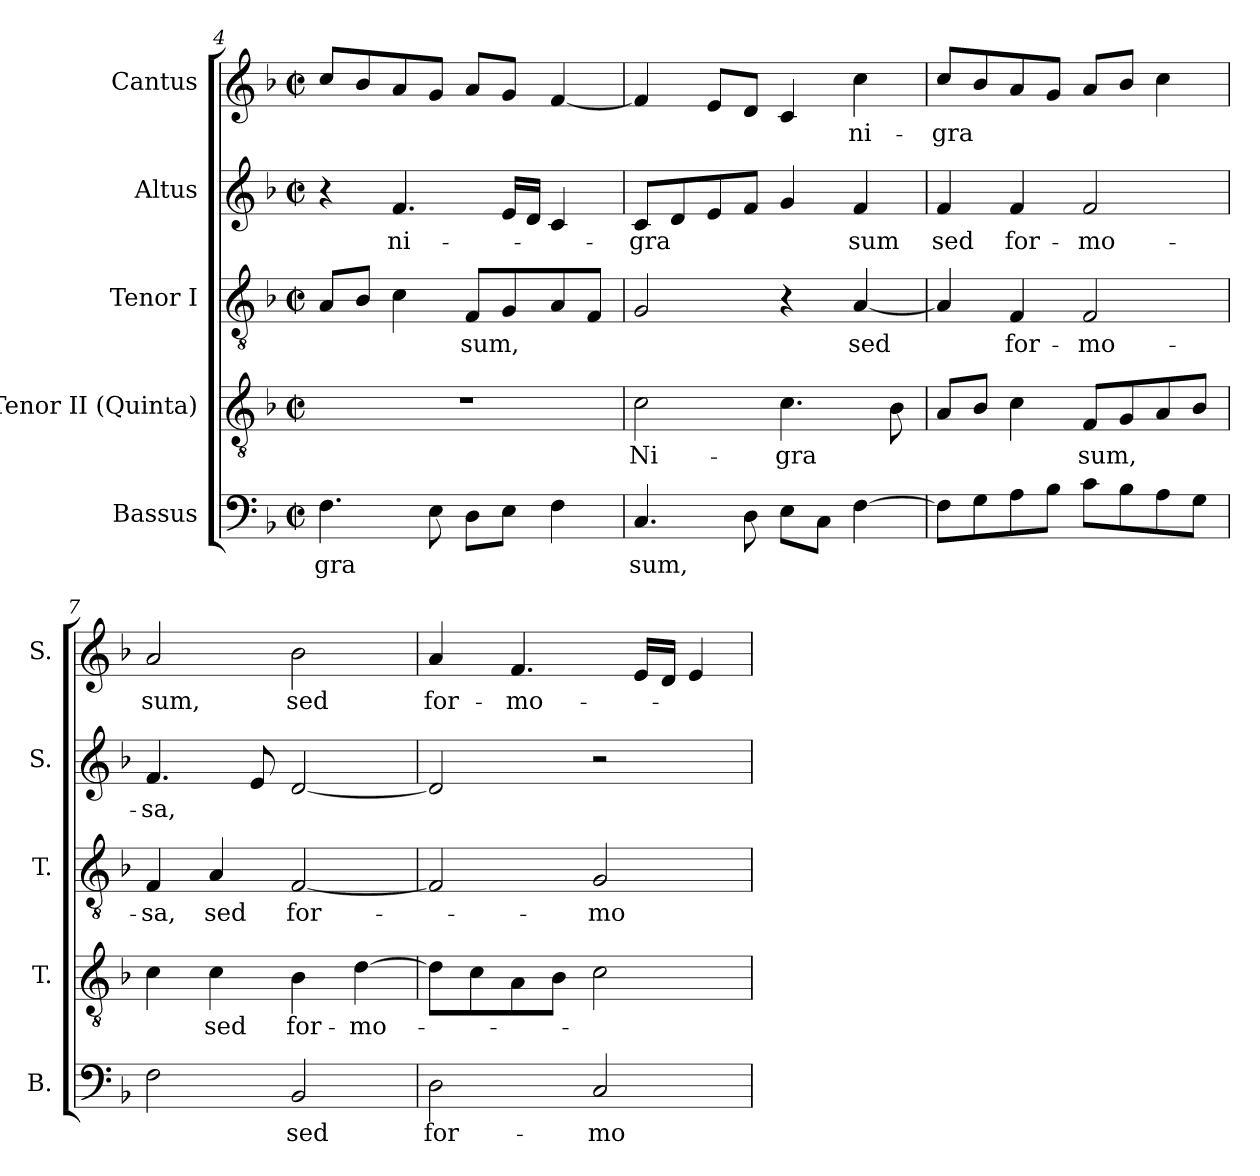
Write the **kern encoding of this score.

**kern	**text	**kern	**text	**kern	**text	**kern	**text	**kern	**text
*part5	*part5	*part4	*part4	*part3	*part3	*part2	*part2	*part1	*part1
*staff5	*staff5	*staff4	*staff4	*staff3	*staff3	*staff2	*staff2	*staff1	*staff1
*I"Bassus	*	*I"Tenor II (Quinta)	*	*I"Tenor I	*	*I"Altus	*	*I"Cantus	*
*I'B.	*	*I'T.	*	*I'T.	*	*I'S.	*	*I'S.	*
*clefF4	*	*clefGv2	*	*clefGv2	*	*clefG2	*	*clefG2	*
*	*	*ITrd7c12	*	*ITrd7c12	*	*	*	*	*
*k[b-]	*	*k[b-]	*	*k[b-]	*	*k[b-]	*	*k[b-]	*
*F:	*	*F:	*	*F:	*	*F:	*	*F:	*
*M2/2	*	*M2/2	*	*M2/2	*	*M2/2	*	*M2/2	*
*met(c|)	*	*met(c|)	*	*met(c|)	*	*met(c|)	*	*met(c|)	*
=4	=4	=4	=4	=4	=4	=4	=4	=4	=4
!	!LO:LY:b:color=#000000	!	!	!	!	!	!	!	!
4.Fi\	-gra	1r	.	8AAi/L	.	4r	.	8cci/L	.
.	.	.	.	8BB-i/J	.	.	.	8b-i/	.
!	!	!	!	!	!	!	!LO:LY:b:color=#000000	!	!
.	.	.	.	4Ci\	.	4.fi/	ni-	8ai/	.
8Ei\	.	.	.	.	.	.	.	8gi/J	.
!	!	!	!	!	!LO:LY:b:color=#000000	!	!	!	!
8Di\L	.	.	.	8FFi/L	sum,	.	.	8ai/L	.
8Ei\J	.	.	.	8GGi/	.	16ei/LL	.	8gi/J	.
.	.	.	.	.	.	16di/JJ	.	.	.
4Fi\	.	.	.	8AAi/	.	4ci/	.	[<4fi/	.
.	.	.	.	8FFi/J	.	.	.	.	.
!!LO:LB:g=z
=5	=5	=5	=5	=5	=5	=5	=5	=5	=5
!	!LO:LY:b:color=#000000	!	!	!	!	!	!	!	!
!	!	!	!LO:LY:b:color=#000000	!	!	!	!	!	!
!	!	!	!	!	!	!	!LO:LY:b:color=#000000	!	!
4.Ci/	sum,	2Ci\	Ni-	2GGi/	.	8ci/L	-gra	4fi/]	.
.	.	.	.	.	.	8di/	.	.	.
.	.	.	.	.	.	8ei/	.	8ei/L	.
8Di\	.	.	.	.	.	8fi/J	.	8di/J	.
!	!	!	!LO:LY:b:color=#000000	!	!	!	!	!	!
8Ei\L	.	4.Ci\	-gra	4r	.	4gi/	.	4ci/	.
8Ci\J	.	.	.	.	.	.	.	.	.
!	!	!	!	!	!LO:LY:b:color=#000000	!	!	!	!
!	!	!	!	!	!	!	!LO:LY:b:color=#000000	!	!
!	!	!	!	!	!	!	!	!	!LO:LY:b:color=#000000
[>4Fi\	.	.	.	[<4AAi/	sed	4fi/	sum	4cci\	ni-
.	.	8BB-i\	.	.	.	.	.	.	.
=6	=6	=6	=6	=6	=6	=6	=6	=6	=6
!	!	!	!	!	!	!	!LO:LY:b:color=#000000	!	!
!	!	!	!	!	!	!	!	!	!LO:LY:b:color=#000000
8Fi\L]	.	8AAi/L	.	4AAi/]	.	4fi/	sed	8cci/L	-gra
8Gi\	.	8BB-i/J	.	.	.	.	.	8b-i/	.
!	!	!	!	!	!LO:LY:b:color=#000000	!	!	!	!
!	!	!	!	!	!	!	!LO:LY:b:color=#000000	!	!
8Ai\	.	4Ci\	.	4FFi/	for-	4fi/	for-	8ai/	.
8B-i\J	.	.	.	.	.	.	.	8gi/J	.
!	!	!	!LO:LY:b:color=#000000	!	!	!	!	!	!
!	!	!	!	!	!LO:LY:b:color=#000000	!	!	!	!
!	!	!	!	!	!	!	!LO:LY:b:color=#000000	!	!
8ci\L	.	8FFi/L	sum,	2FFi/	-mo-	2fi/	-mo-	8ai/L	.
8B-i\	.	8GGi/	.	.	.	.	.	8b-i/J	.
8Ai\	.	8AAi/	.	.	.	.	.	4cci\	.
8Gi\J	.	8BB-i/J	.	.	.	.	.	.	.
=7	=7	=7	=7	=7	=7	=7	=7	=7	=7
!	!	!	!	!	!LO:LY:b:color=#000000	!	!	!	!
!	!	!	!	!	!	!	!LO:LY:b:color=#000000	!	!
!	!	!	!	!	!	!	!	!	!LO:LY:b:color=#000000
2Fi\	.	4Ci\	.	4FFi/	-sa,	4.fi/	-sa,	2ai/	sum,
!	!	!	!LO:LY:b:color=#000000	!	!	!	!	!	!
!	!	!	!	!	!LO:LY:b:color=#000000	!	!	!	!
.	.	4Ci\	sed	4AAi/	sed	.	.	.	.
.	.	.	.	.	.	8ei/	.	.	.
!	!LO:LY:b:color=#000000	!	!	!	!	!	!	!	!
!	!	!	!LO:LY:b:color=#000000	!	!	!	!	!	!
!	!	!	!	!	!LO:LY:b:color=#000000	!	!	!	!
!	!	!	!	!	!	!	!	!	!LO:LY:b:color=#000000
2BB-i/	sed	4BB-i\	for-	[<2FFi/	for-	[<2di/	.	2b-i\	sed
!	!	!	!LO:LY:b:color=#000000	!	!	!	!	!	!
.	.	[>4Di\	-mo-	.	.	.	.	.	.
=8	=8	=8	=8	=8	=8	=8	=8	=8	=8
!	!LO:LY:b:color=#000000	!	!	!	!	!	!	!	!
!	!	!	!	!	!	!	!	!	!LO:LY:b:color=#000000
2Di\	for-	8Di\L]	.	2FFi/]	.	2di/]	.	4ai/	for-
.	.	8Ci\	.	.	.	.	.	.	.
!	!	!	!	!	!	!	!	!	!LO:LY:b:color=#000000
.	.	8AAi\	.	.	.	.	.	4.fi/	-mo-
.	.	8BB-i\J	.	.	.	.	.	.	.
!	!LO:LY:b:color=#000000	!	!	!	!	!	!	!	!
!	!	!	!	!	!LO:LY:b:color=#000000	!	!	!	!
2Ci/	-mo-	2Ci\	.	2GGi/	-mo-	2r	.	.	.
.	.	.	.	.	.	.	.	16ei/LL	.
.	.	.	.	.	.	.	.	16di/JJ	.
.	.	.	.	.	.	.	.	4ei/	.
=	=	=	=	=	=	=	=	=	=
*-	*-	*-	*-	*-	*-	*-	*-	*-	*-
